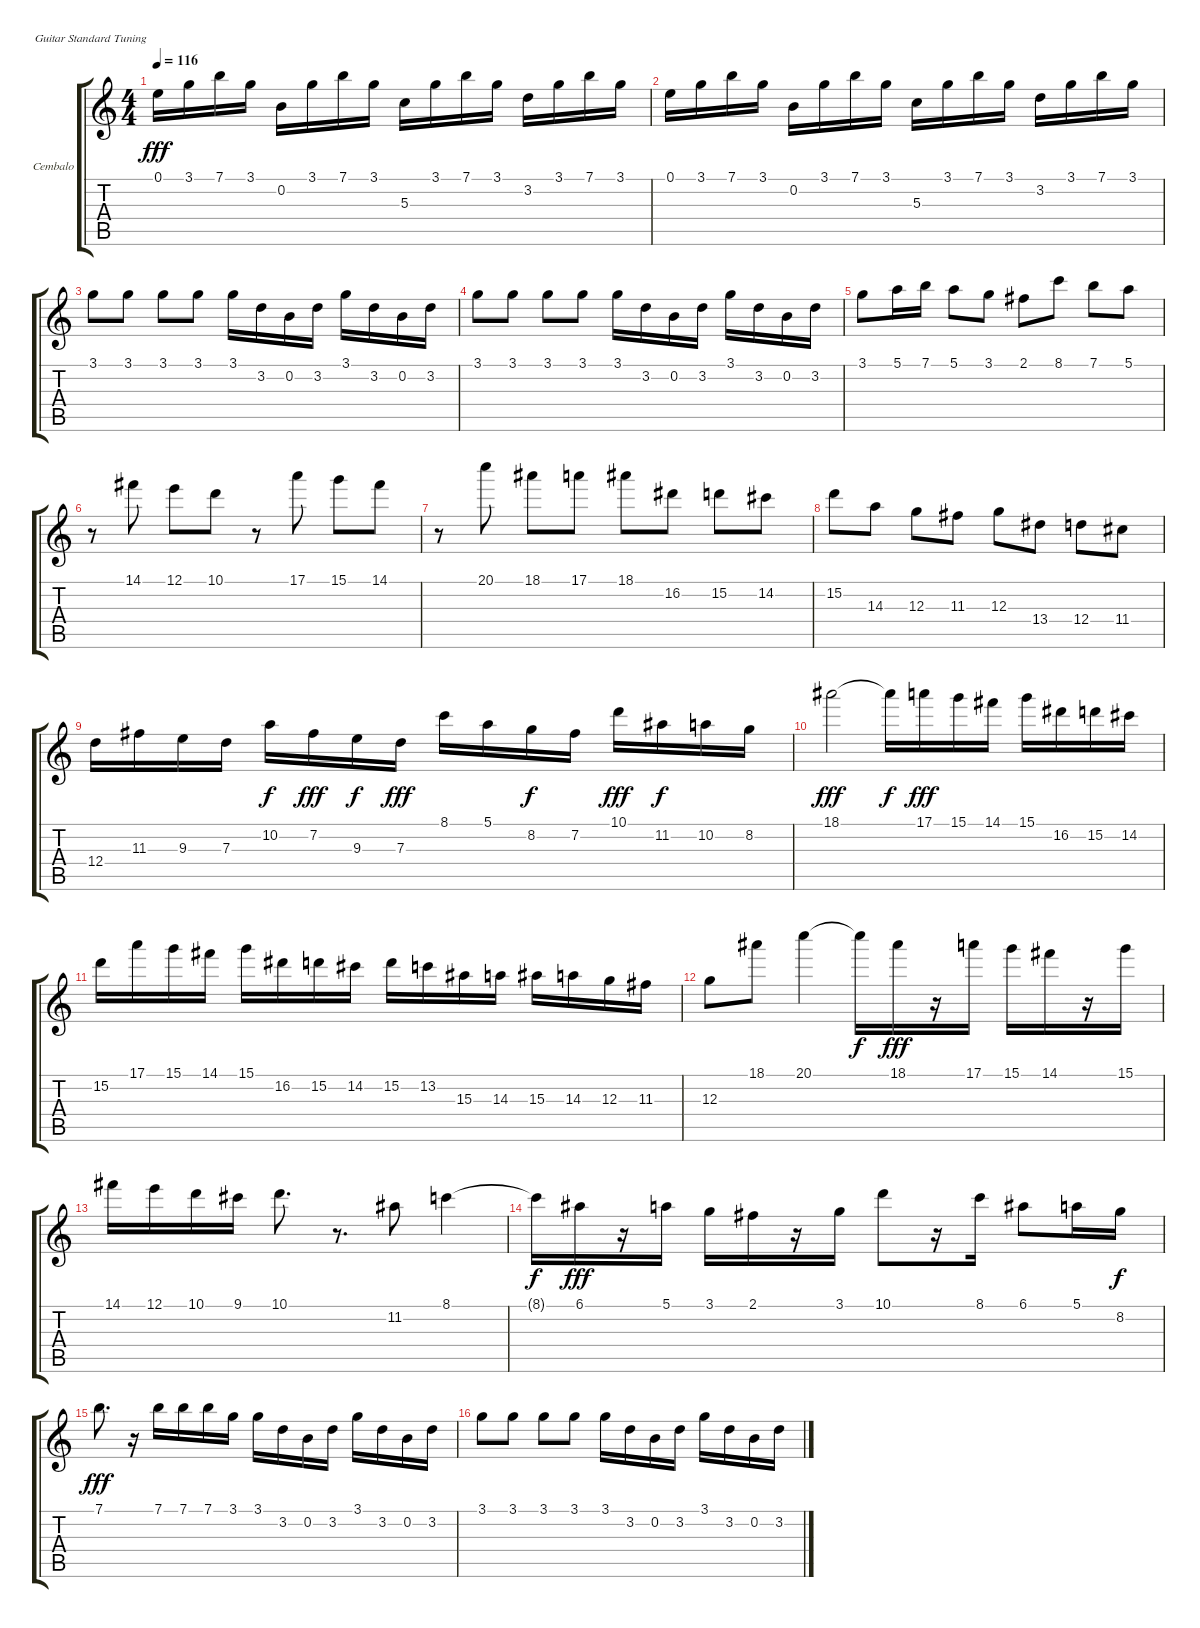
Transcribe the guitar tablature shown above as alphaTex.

\bracketExtendMode groupsimilarinstruments
\firstSystemTrackNameOrientation horizontal
\otherSystemsTrackNameOrientation horizontal
\track ("Harpsichord" "Cembalo") {instrument electricguitarclean}
\staff {score tabs}
\tuning (E4 B3 G3 D3 A2 E2)
\ts (4 4)
\tempo 116
\clef g2
\ks c
0.1.16{dy fff} 3.1.16 7.1.16 3.1.16 0.2.16 3.1.16 7.1.16 3.1.16 5.3.16 3.1.16 7.1.16 3.1.16 3.2.16 3.1.16 7.1.16 3.1.16 |
0.1.16 3.1.16 7.1.16 3.1.16 0.2.16 3.1.16 7.1.16 3.1.16 5.3.16 3.1.16 7.1.16 3.1.16 3.2.16 3.1.16 7.1.16 3.1.16 |
3.1.8 3.1.8 3.1.8 3.1.8 3.1.16 3.2.16 0.2.16 3.2.16 3.1.16 3.2.16 0.2.16 3.2.16 |
3.1.8 3.1.8 3.1.8 3.1.8 3.1.16 3.2.16 0.2.16 3.2.16 3.1.16 3.2.16 0.2.16 3.2.16 |
3.1.8 5.1.16 7.1.16 5.1.8 3.1.8 2.1.8 8.1.8 7.1.8 5.1.8 |
r.8 14.1.8 12.1.8 10.1.8 r.8 17.1.8 15.1.8 14.1.8 |
r.8 20.1.8 18.1.8 17.1.8 18.1.8 16.2.8 15.2.8 14.2.8 |
15.2.8 14.3.8 12.3.8 11.3.8 12.3.8 13.4.8 12.4.8 11.4.8 |
12.4.16 11.3.16 9.3.16 7.3.16 10.2.16{dy f} 7.2.16{dy fff} 9.3.16{dy f} 7.3.16{dy fff} 8.1.16 5.1.16 8.2.16{dy f} 7.2.16 10.1.16{dy fff} 11.2.16{dy f} 10.2.16 8.2.16 |
18.1.2{dy fff} 18.1{t}.16{dy f} 17.1.16{dy fff} 15.1.16 14.1.16 15.1.16 16.2.16 15.2.16 14.2.16 |
15.2.16 17.1.16 15.1.16 14.1.16 15.1.16 16.2.16 15.2.16 14.2.16 15.2.16 13.2.16 15.3.16 14.3.16 15.3.16 14.3.16 12.3.16 11.3.16 |
12.3.8 18.1.8 20.1.4 20.1{t}.16{dy f} 18.1.16{dy fff} r.16 17.1.16 15.1.16 14.1.16 r.16 15.1.16 |
14.1.16 12.1.16 10.1.16 9.1.16 10.1.8{d} r.8{d} 11.2.8 8.1.4 |
8.1{t}.16{dy f} 6.1.16{dy fff} r.16 5.1.16 3.1.16 2.1.16 r.16 3.1.16 10.1.8 r.16 8.1.16 6.1.8 5.1.16 8.2.16{dy f} |
7.1.8{d dy fff} r.16 7.1.16 7.1.16 7.1.16 3.1.16 3.1.16 3.2.16 0.2.16 3.2.16 3.1.16 3.2.16 0.2.16 3.2.16 |
3.1.8 3.1.8 3.1.8 3.1.8 3.1.16 3.2.16 0.2.16 3.2.16 3.1.16 3.2.16 0.2.16 3.2.16
